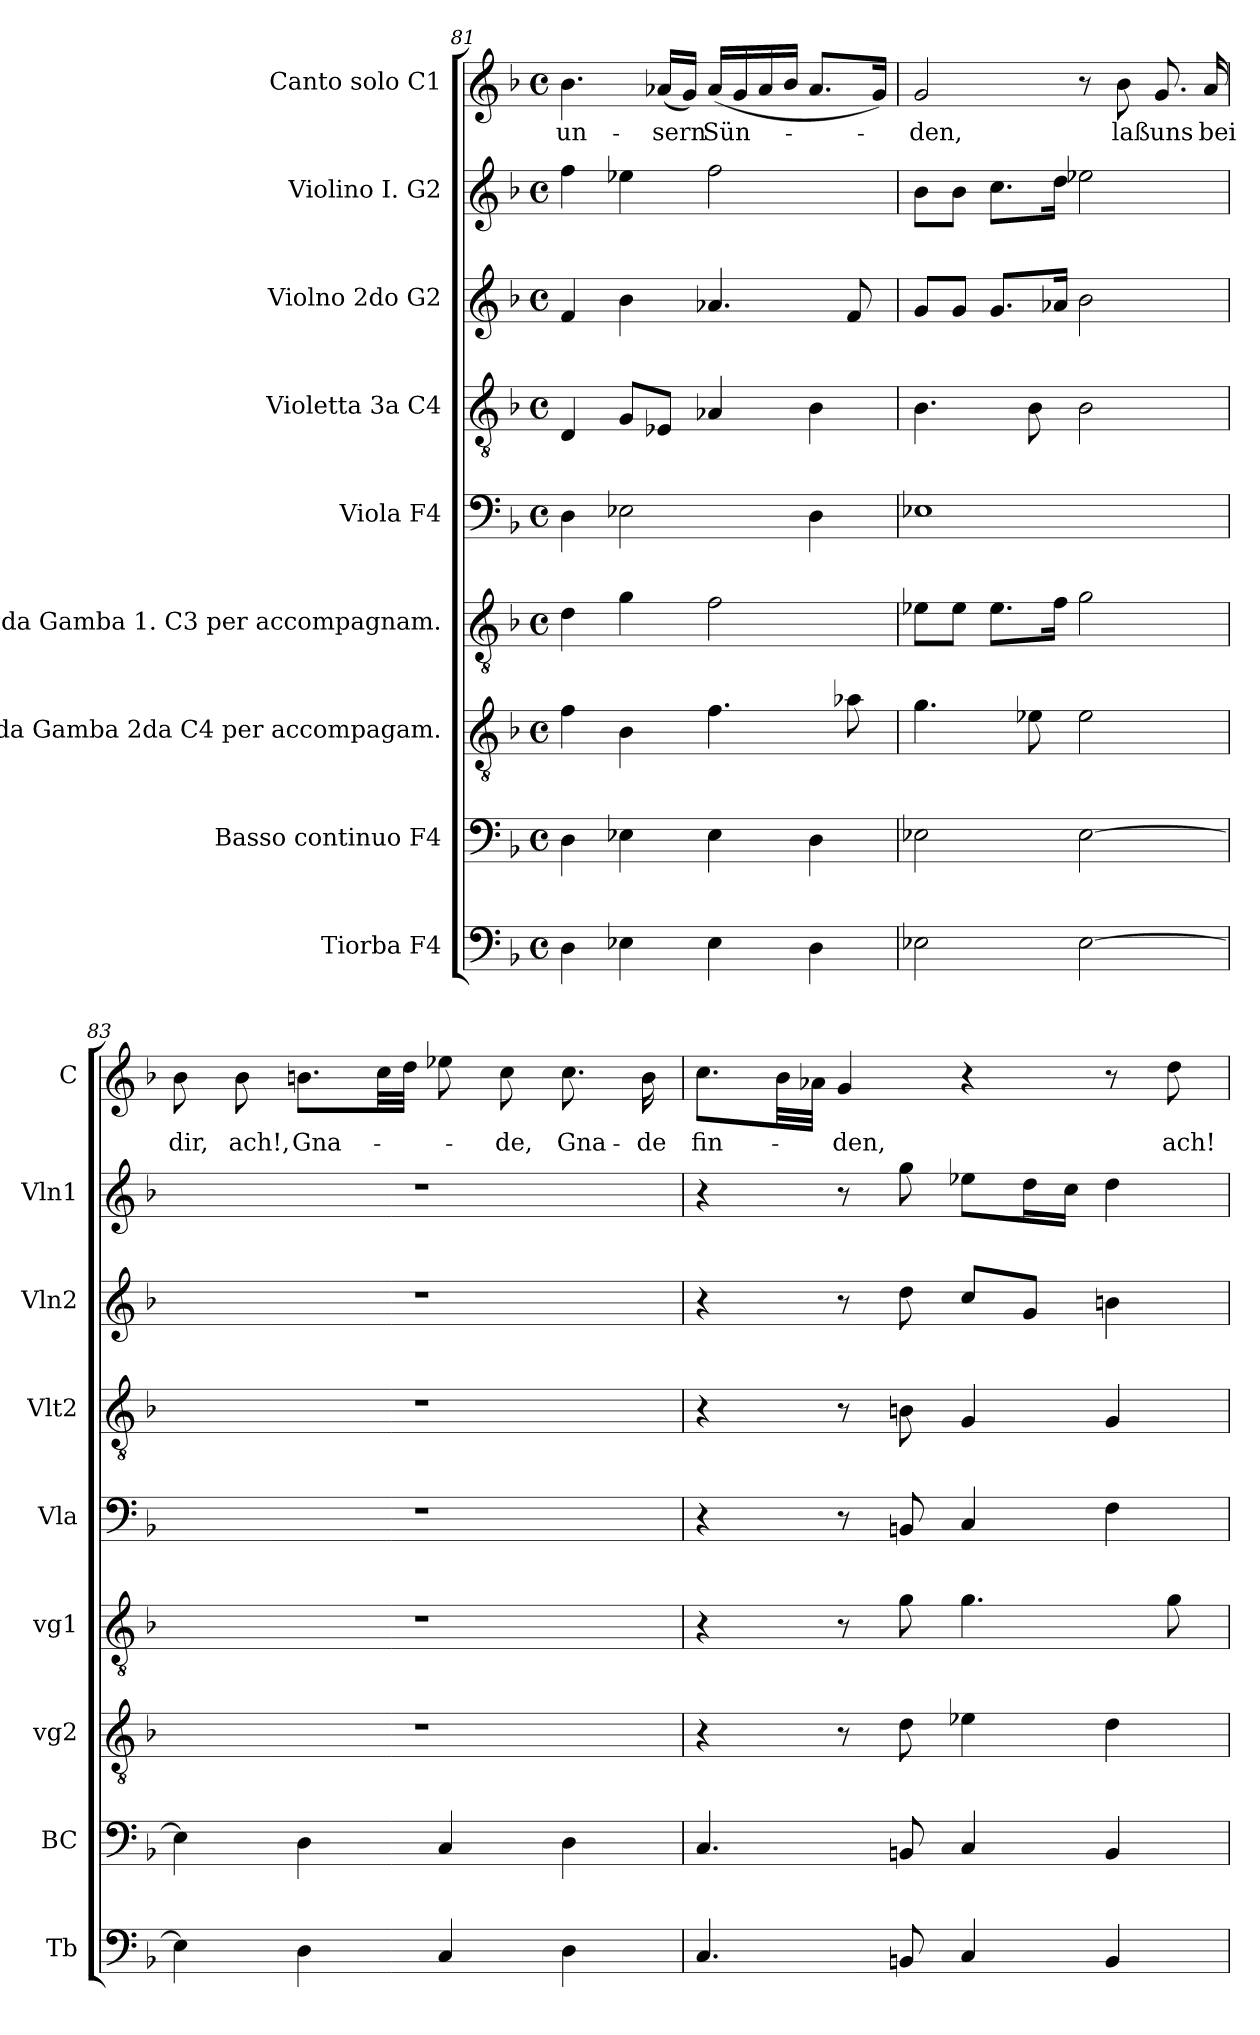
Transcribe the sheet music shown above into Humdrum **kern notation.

**kern	**kern	**kern	**kern	**kern	**kern	**kern	**kern	**kern	**text
*part9	*part8	*part7	*part6	*part5	*part4	*part3	*part2	*part1	*part1
*staff9	*staff8	*staff7	*staff6	*staff5	*staff4	*staff3	*staff2	*staff1	*staff1
*I"Tiorba F4	*I"Basso continuo F4	*I"Viola da Gamba 2da C4 per accompagam.	*I"Viola da Gamba 1. C3 per accompagnam.	*I"Viola F4	*I"Violetta 3a C4	*I"Violno 2do G2	*I"Violino I. G2	*I"Canto solo C1	*
*I'Tb	*I'BC	*I'vg2	*I'vg1	*I'Vla	*I'Vlt2	*I'Vln2	*I'Vln1	*I'C	*
!!LO:PB:g=z
*clefF4	*clefF4	*clefGv2	*clefGv2	*clefF4	*clefGv2	*clefG2	*clefG2	*clefG2	*
*k[b-]	*k[b-]	*k[b-]	*k[b-]	*k[b-]	*k[b-]	*k[b-]	*k[b-]	*k[b-]	*
*F:	*F:	*F:	*F:	*F:	*F:	*F:	*F:	*F:	*
*M4/4	*M4/4	*M4/4	*M4/4	*M4/4	*M4/4	*M4/4	*M4/4	*M4/4	*
*met(c)	*met(c)	*met(c)	*met(c)	*met(c)	*met(c)	*met(c)	*met(c)	*met(c)	*
=81	=81	=81	=81	=81	=81	=81	=81	=81	=81
!	!	!	!	!	!	!	!	!	!LO:LY:b
4D\	4D\	4f\	4d\	4D\	4D/	4f/	4ff\	4.b-\	un-
4E-X\	4E-X\	4B-\	4g\	2E-X\	8G/L	4b-\	4ee-X\	.	.
!	!	!	!	!	!	!	!	!	!LO:LY:b
.	.	.	.	.	8E-X/J	.	.	(<16a-X/LL	-sern
.	.	.	.	.	.	.	.	16g/JJ)	.
!	!	!	!	!	!	!	!	!	!LO:LY:b
4E-\	4E-\	4.f\	2f\	.	4A-X/	4.a-X/	2ff\	(<16a-/LL	Sün-
.	.	.	.	.	.	.	.	16g/	.
.	.	.	.	.	.	.	.	16a-/	.
.	.	.	.	.	.	.	.	16b-/JJ	.
4D\	4D\	.	.	4D\	4B-\	.	.	8.a-/L	.
.	.	8a-X\	.	.	.	8f/	.	.	.
.	.	.	.	.	.	.	.	16g/Jk)	.
=82	=82	=82	=82	=82	=82	=82	=82	=82	=82
!	!	!	!	!	!	!	!	!	!LO:LY:b
2E-X\	2E-X\	4.g\	8e-X\L	1E-X	4.B-\	8g/L	8b-\L	2g/	-den,
.	.	.	8e-\J	.	.	8g/J	8b-\J	.	.
.	.	.	8.e-\L	.	.	8.g/L	8.cc\L	.	.
.	.	8e-X\	.	.	8B-\	.	.	.	.
.	.	.	16f\Jk	.	.	16a-X/Jk	16dd\Jk	.	.
[2E-\	[2E-\	2e-\	2g\	.	2B-\	2b-\	2ee-X\	8r	.
!	!	!	!	!	!	!	!	!	!LO:LY:b
.	.	.	.	.	.	.	.	8b-\	laß
!	!	!	!	!	!	!	!	!	!LO:LY:b
.	.	.	.	.	.	.	.	8.g/	uns
!	!	!	!	!	!	!	!	!	!LO:LY:b
.	.	.	.	.	.	.	.	16a/	bei
=83	=83	=83	=83	=83	=83	=83	=83	=83	=83
!	!	!	!	!	!	!	!	!	!LO:LY:b
4E-\]	4E-\]	1r	1r	1r	1r	1r	1r	8b-\	dir,
!	!	!	!	!	!	!	!	!	!LO:LY:b
.	.	.	.	.	.	.	.	8b-\	ach!,
!	!	!	!	!	!	!	!	!	!LO:LY:b
4D\	4D\	.	.	.	.	.	.	8.bn\L	Gna-
.	.	.	.	.	.	.	.	32cc\LL	.
.	.	.	.	.	.	.	.	32dd\JJJ	.
4C/	4C/	.	.	.	.	.	.	8ee-X\	.
!	!	!	!	!	!	!	!	!	!LO:LY:b
.	.	.	.	.	.	.	.	8cc\	-de,
!	!	!	!	!	!	!	!	!	!LO:LY:b
4D\	4D\	.	.	.	.	.	.	8.cc\	Gna-
!	!	!	!	!	!	!	!	!	!LO:LY:b
.	.	.	.	.	.	.	.	16b\	-de
=84	=84	=84	=84	=84	=84	=84	=84	=84	=84
!	!	!	!	!	!	!	!	!	!LO:LY:b
4.C/	4.C/	4r	4r	4r	4r	4r	4r	8.cc\L	fin-
.	.	.	.	.	.	.	.	32b-\LL	.
.	.	.	.	.	.	.	.	32a-X\JJJ	.
!	!	!	!	!	!	!	!	!	!LO:LY:b
.	.	8r	8r	8r	8r	8r	8r	4g/	-den,
8BBn/	8BBn/	8d\	8g\	8BBn/	8Bn\	8dd\	8gg\	.	.
4C/	4C/	4e-X\	4.g\	4C/	4G/	8cc/L	8ee-X\L	4r	.
.	.	.	.	.	.	8g/J	16dd\L	.	.
.	.	.	.	.	.	.	16cc\JJ	.	.
4BB/	4BB/	4d\	.	4F\	4G/	4bn\	4dd\	8r	.
!	!	!	!	!	!	!	!	!	!LO:LY:b
.	.	.	8g\	.	.	.	.	8dd\	ach!
=	=	=	=	=	=	=	=	=	=
*-	*-	*-	*-	*-	*-	*-	*-	*-	*-
